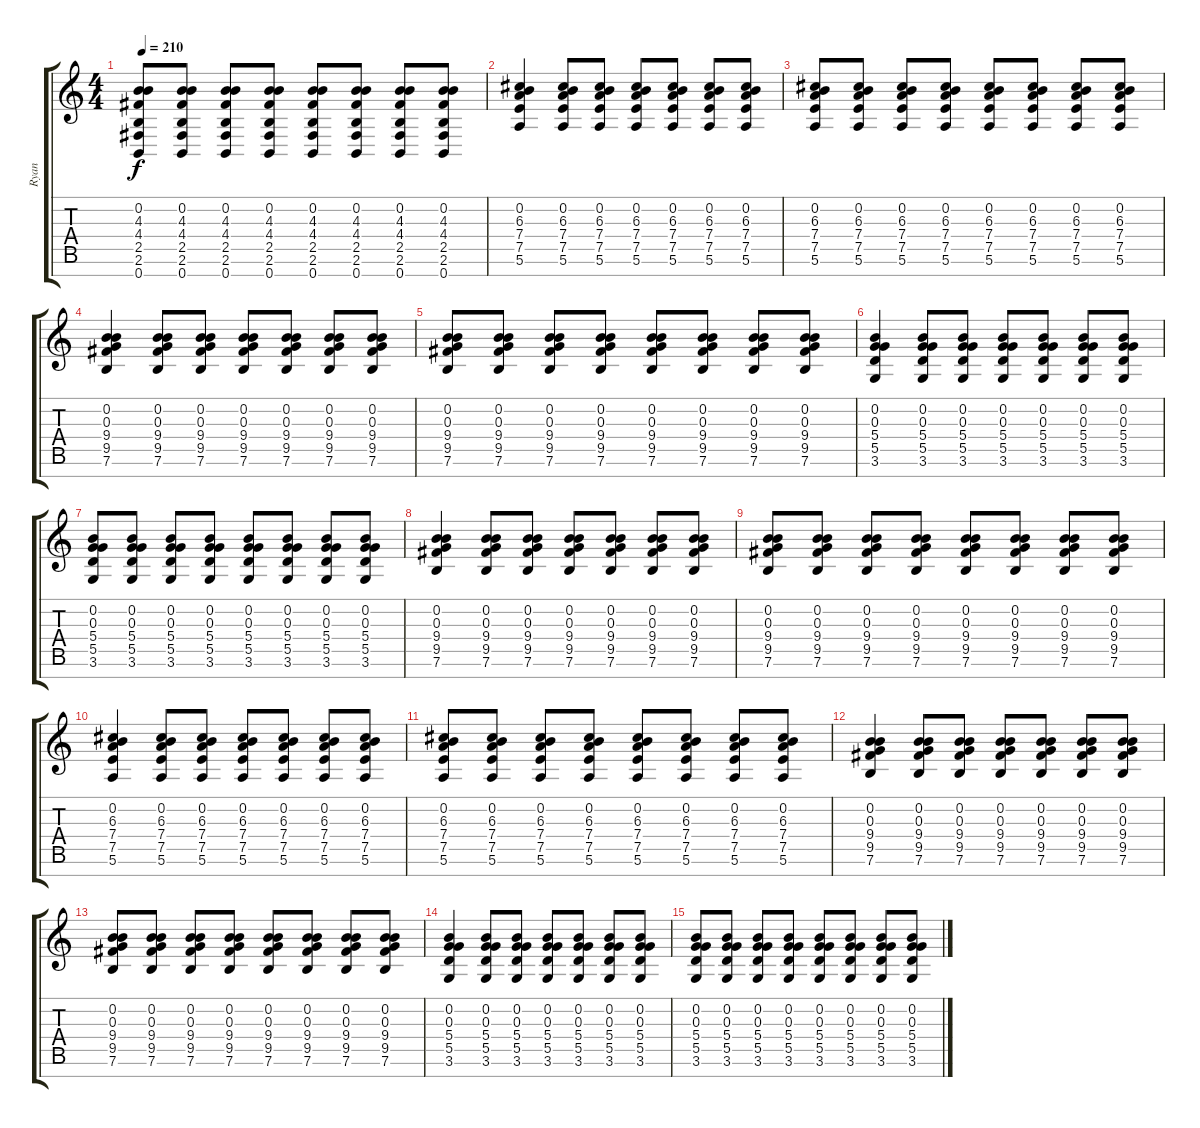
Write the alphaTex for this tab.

\track ("Ryan" "Ryan") {instrument distortionguitar}
\staff {score tabs}
\tuning (E4 B3 G3 D3 A2 E2 B1) {hide}
\ts (4 4)
\tempo 210
\clef g2
\ks c
(0.2 4.3 4.4 2.5 2.6 0.7).8{dy f} (0.2 4.3 4.4 2.5 2.6 0.7).8 (0.2 4.3 4.4 2.5 2.6 0.7).8 (0.2 4.3 4.4 2.5 2.6 0.7).8 (0.2 4.3 4.4 2.5 2.6 0.7).8 (0.2 4.3 4.4 2.5 2.6 0.7).8 (0.2 4.3 4.4 2.5 2.6 0.7).8 (0.2 4.3 4.4 2.5 2.6 0.7).8 |
(0.2 6.3 7.4 7.5 5.6).4 (0.2 6.3 7.4 7.5 5.6).8 (0.2 6.3 7.4 7.5 5.6).8 (0.2 6.3 7.4 7.5 5.6).8 (0.2 6.3 7.4 7.5 5.6).8 (0.2 6.3 7.4 7.5 5.6).8 (0.2 6.3 7.4 7.5 5.6).8 |
(0.2 6.3 7.4 7.5 5.6).8 (0.2 6.3 7.4 7.5 5.6).8 (0.2 6.3 7.4 7.5 5.6).8 (0.2 6.3 7.4 7.5 5.6).8 (0.2 6.3 7.4 7.5 5.6).8 (0.2 6.3 7.4 7.5 5.6).8 (0.2 6.3 7.4 7.5 5.6).8 (0.2 6.3 7.4 7.5 5.6).8 |
(0.2 0.3 9.4 9.5 7.6).4 (0.2 0.3 9.4 9.5 7.6).8 (0.2 0.3 9.4 9.5 7.6).8 (0.2 0.3 9.4 9.5 7.6).8 (0.2 0.3 9.4 9.5 7.6).8 (0.2 0.3 9.4 9.5 7.6).8 (0.2 0.3 9.4 9.5 7.6).8 |
(0.2 0.3 9.4 9.5 7.6).8 (0.2 0.3 9.4 9.5 7.6).8 (0.2 0.3 9.4 9.5 7.6).8 (0.2 0.3 9.4 9.5 7.6).8 (0.2 0.3 9.4 9.5 7.6).8 (0.2 0.3 9.4 9.5 7.6).8 (0.2 0.3 9.4 9.5 7.6).8 (0.2 0.3 9.4 9.5 7.6).8 |
(0.2 0.3 5.4 5.5 3.6).4 (0.2 0.3 5.4 5.5 3.6).8 (0.2 0.3 5.4 5.5 3.6).8 (0.2 0.3 5.4 5.5 3.6).8 (0.2 0.3 5.4 5.5 3.6).8 (0.2 0.3 5.4 5.5 3.6).8 (0.2 0.3 5.4 5.5 3.6).8 |
(0.2 0.3 5.4 5.5 3.6).8 (0.2 0.3 5.4 5.5 3.6).8 (0.2 0.3 5.4 5.5 3.6).8 (0.2 0.3 5.4 5.5 3.6).8 (0.2 0.3 5.4 5.5 3.6).8 (0.2 0.3 5.4 5.5 3.6).8 (0.2 0.3 5.4 5.5 3.6).8 (0.2 0.3 5.4 5.5 3.6).8 |
(0.2 0.3 9.4 9.5 7.6).4 (0.2 0.3 9.4 9.5 7.6).8 (0.2 0.3 9.4 9.5 7.6).8 (0.2 0.3 9.4 9.5 7.6).8 (0.2 0.3 9.4 9.5 7.6).8 (0.2 0.3 9.4 9.5 7.6).8 (0.2 0.3 9.4 9.5 7.6).8 |
(0.2 0.3 9.4 9.5 7.6).8 (0.2 0.3 9.4 9.5 7.6).8 (0.2 0.3 9.4 9.5 7.6).8 (0.2 0.3 9.4 9.5 7.6).8 (0.2 0.3 9.4 9.5 7.6).8 (0.2 0.3 9.4 9.5 7.6).8 (0.2 0.3 9.4 9.5 7.6).8 (0.2 0.3 9.4 9.5 7.6).8 |
(0.2 6.3 7.4 7.5 5.6).4 (0.2 6.3 7.4 7.5 5.6).8 (0.2 6.3 7.4 7.5 5.6).8 (0.2 6.3 7.4 7.5 5.6).8 (0.2 6.3 7.4 7.5 5.6).8 (0.2 6.3 7.4 7.5 5.6).8 (0.2 6.3 7.4 7.5 5.6).8 |
(0.2 6.3 7.4 7.5 5.6).8 (0.2 6.3 7.4 7.5 5.6).8 (0.2 6.3 7.4 7.5 5.6).8 (0.2 6.3 7.4 7.5 5.6).8 (0.2 6.3 7.4 7.5 5.6).8 (0.2 6.3 7.4 7.5 5.6).8 (0.2 6.3 7.4 7.5 5.6).8 (0.2 6.3 7.4 7.5 5.6).8 |
(0.2 0.3 9.4 9.5 7.6).4 (0.2 0.3 9.4 9.5 7.6).8 (0.2 0.3 9.4 9.5 7.6).8 (0.2 0.3 9.4 9.5 7.6).8 (0.2 0.3 9.4 9.5 7.6).8 (0.2 0.3 9.4 9.5 7.6).8 (0.2 0.3 9.4 9.5 7.6).8 |
(0.2 0.3 9.4 9.5 7.6).8 (0.2 0.3 9.4 9.5 7.6).8 (0.2 0.3 9.4 9.5 7.6).8 (0.2 0.3 9.4 9.5 7.6).8 (0.2 0.3 9.4 9.5 7.6).8 (0.2 0.3 9.4 9.5 7.6).8 (0.2 0.3 9.4 9.5 7.6).8 (0.2 0.3 9.4 9.5 7.6).8 |
(0.2 0.3 5.4 5.5 3.6).4 (0.2 0.3 5.4 5.5 3.6).8 (0.2 0.3 5.4 5.5 3.6).8 (0.2 0.3 5.4 5.5 3.6).8 (0.2 0.3 5.4 5.5 3.6).8 (0.2 0.3 5.4 5.5 3.6).8 (0.2 0.3 5.4 5.5 3.6).8 |
(0.2 0.3 5.4 5.5 3.6).8 (0.2 0.3 5.4 5.5 3.6).8 (0.2 0.3 5.4 5.5 3.6).8 (0.2 0.3 5.4 5.5 3.6).8 (0.2 0.3 5.4 5.5 3.6).8 (0.2 0.3 5.4 5.5 3.6).8 (0.2 0.3 5.4 5.5 3.6).8 (0.2 0.3 5.4 5.5 3.6).8
